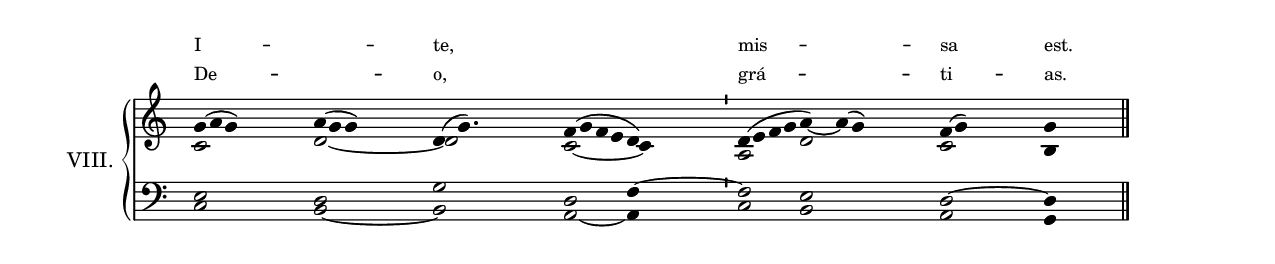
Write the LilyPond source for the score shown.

\version "2.18"
\include "gregorian.ly"
\include "noh2.ily"

%Page reference: page v.83
%(volume.page)

global = {
 \key g \mixolydian
 \cadenzaOn 
 \override Glissando #'thickness = #2.0
}

chantTextA = \lyricmode {
I -- _ te, _ mis -- sa est. }
chantTextB = \lyricmode {
De -- _ o, _ grá -- ti -- as. }

chantMusic = {
\tieDown   g'4 ( a'4 g'4) a'4 ( g'4 g'4) d'4 ( g'4.) f'4 ( g'4 f'4 e'4 d'4) \divisioMinima
 d'4 ( e'4 f'4 g'4 a'4) ~ a'4 ( g'4) f'4 ( g'4) g'4 \finalis

}

altoMusic = {
c'2*3/2 d'2*3/2 ~ d'2*5/4 c'2*4/2 ~ c'4 \divisioMinima
a2*4/2 d'2*3/2 c'2 b4 \finalis
}

tenorMusic = {
e2*3/2 d2*3/2 g2*5/4 d2*4/2 f4 ~ \divisioMinima
f2*4/2 e2*3/2 d2 ~ d4 \finalis
}

bassMusic = {
c2*3/2 b,2*3/2 ~ b,2*5/4 a,2*4/2 ~ a,4 \divisioMinima
c2*4/2 b,2*3/2 a,2 g,4 \finalis
}

voiceLines = {
\voiceLineStyle


}

\score{
  <<
    \new Lyrics = "chanta"
    \new Lyrics = "chantb"
    \new GrandStaff <<
      \set GrandStaff.autoBeaming = ##f
      \set GrandStaff.instrumentName = \markup \center-column {
        "VIII."
      }
      \new Staff = up <<
        \new Voice = "chant" {
          \voiceOne \global \chantMusic
        }
        \new Voice {
          \voiceTwo \global \altoMusic
        }
      >>

      \new Staff = down <<
        \clef bass
        \new Voice {
          \voiceOne \global \tenorMusic
        }
        \new Voice {
          \voiceTwo \global \bassMusic
        }
	\new Voice {
        \voiceThree \global \voiceLines
        }
      >>
    >>
    \context Lyrics = "chanta" {
      \lyricsto chant {
      \chantTextA
    }
    }
    \context Lyrics = "chantb" {
      \lyricsto chant {
      \chantTextB
    }
    }
  >>
  \layout{
  }
  
}
